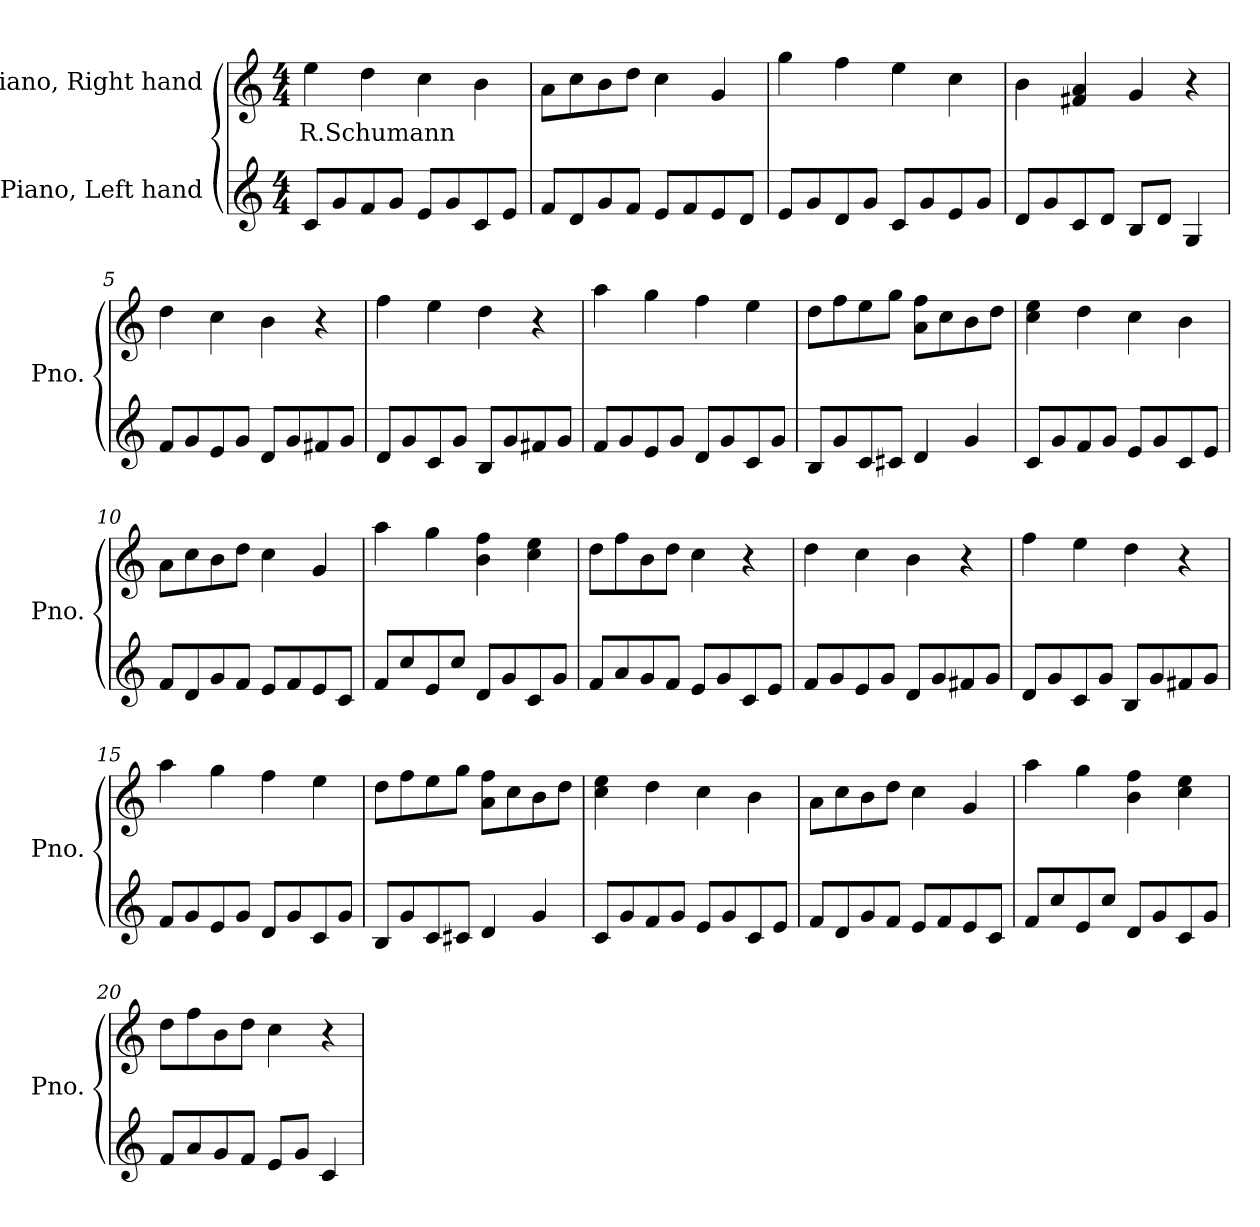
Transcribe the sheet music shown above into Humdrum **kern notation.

**kern	**kern	**text
*part2	*part1	*part1
*staff2	*staff1	*staff1
*I"Piano, Left hand	*I"Piano, Right hand	*
*I'Pno.	*I'Pno.	*
*clefG2	*clefG2	*
*k[]	*k[]	*
*M4/4	*M4/4	*
*MM120	*MM120	*
=1	=1	=1
!	!	!LO:LY:b
8c/L	4ee\	R.Schumann
8g/	.	.
8f/	4dd\	.
8g/J	.	.
8e/L	4cc\	.
8g/	.	.
8c/	4b\	.
8e/J	.	.
=2	=2	=2
8f/L	8a\L	.
8d/	8cc\	.
8g/	8b\	.
8f/J	8dd\J	.
8e/L	4cc\	.
8f/	.	.
8e/	4g/	.
8d/J	.	.
=3	=3	=3
8e/L	4gg\	.
8g/	.	.
8d/	4ff\	.
8g/J	.	.
8c/L	4ee\	.
8g/	.	.
8e/	4cc\	.
8g/J	.	.
=4	=4	=4
8d/L	4b\	.
8g/	.	.
8c/	4f#X/ 4a/	.
8d/J	.	.
8B/L	4g/	.
8d/J	.	.
4G/	4r	.
!!LO:LB:g=z
=5	=5	=5
8f/L	4dd\	.
8g/	.	.
8e/	4cc\	.
8g/J	.	.
8d/L	4b\	.
8g/	.	.
8f#X/	4r	.
8g/J	.	.
=6	=6	=6
8d/L	4ff\	.
8g/	.	.
8c/	4ee\	.
8g/J	.	.
8B/L	4dd\	.
8g/	.	.
8f#X/	4r	.
8g/J	.	.
=7	=7	=7
8f/L	4aa\	.
8g/	.	.
8e/	4gg\	.
8g/J	.	.
8d/L	4ff\	.
8g/	.	.
8c/	4ee\	.
8g/J	.	.
=8	=8	=8
8B/L	8dd\L	.
8g/	8ff\	.
8c/	8ee\	.
8c#X/J	8gg\J	.
4d/	8a\ 8ff\L	.
.	8cc\	.
4g/	8b\	.
.	8dd\J	.
=9	=9	=9
8c/L	4cc\ 4ee\	.
8g/	.	.
8f/	4dd\	.
8g/J	.	.
8e/L	4cc\	.
8g/	.	.
8c/	4b\	.
8e/J	.	.
!!LO:LB:g=z
=10	=10	=10
8f/L	8a\L	.
8d/	8cc\	.
8g/	8b\	.
8f/J	8dd\J	.
8e/L	4cc\	.
8f/	.	.
8e/	4g/	.
8c/J	.	.
=11	=11	=11
8f/L	4aa\	.
8cc/	.	.
8e/	4gg\	.
8cc/J	.	.
8d/L	4b\ 4ff\	.
8g/	.	.
8c/	4cc\ 4ee\	.
8g/J	.	.
=12	=12	=12
8f/L	8dd\L	.
8a/	8ff\	.
8g/	8b\	.
8f/J	8dd\J	.
8e/L	4cc\	.
8g/	.	.
8c/	4r	.
8e/J	.	.
=13	=13	=13
8f/L	4dd\	.
8g/	.	.
8e/	4cc\	.
8g/J	.	.
8d/L	4b\	.
8g/	.	.
8f#X/	4r	.
8g/J	.	.
=14	=14	=14
8d/L	4ff\	.
8g/	.	.
8c/	4ee\	.
8g/J	.	.
8B/L	4dd\	.
8g/	.	.
8f#X/	4r	.
8g/J	.	.
!!LO:LB:g=z
=15	=15	=15
8f/L	4aa\	.
8g/	.	.
8e/	4gg\	.
8g/J	.	.
8d/L	4ff\	.
8g/	.	.
8c/	4ee\	.
8g/J	.	.
=16	=16	=16
8B/L	8dd\L	.
8g/	8ff\	.
8c/	8ee\	.
8c#X/J	8gg\J	.
4d/	8a\ 8ff\L	.
.	8cc\	.
4g/	8b\	.
.	8dd\J	.
=17	=17	=17
8c/L	4cc\ 4ee\	.
8g/	.	.
8f/	4dd\	.
8g/J	.	.
8e/L	4cc\	.
8g/	.	.
8c/	4b\	.
8e/J	.	.
=18	=18	=18
8f/L	8a\L	.
8d/	8cc\	.
8g/	8b\	.
8f/J	8dd\J	.
8e/L	4cc\	.
8f/	.	.
8e/	4g/	.
8c/J	.	.
=19	=19	=19
8f/L	4aa\	.
8cc/	.	.
8e/	4gg\	.
8cc/J	.	.
8d/L	4b\ 4ff\	.
8g/	.	.
8c/	4cc\ 4ee\	.
8g/J	.	.
!!LO:LB:g=z
=20	=20	=20
8f/L	8dd\L	.
8a/	8ff\	.
8g/	8b\	.
8f/J	8dd\J	.
8e/L	4cc\	.
8g/J	.	.
4c/	4r	.
=	=	=
*-	*-	*-
